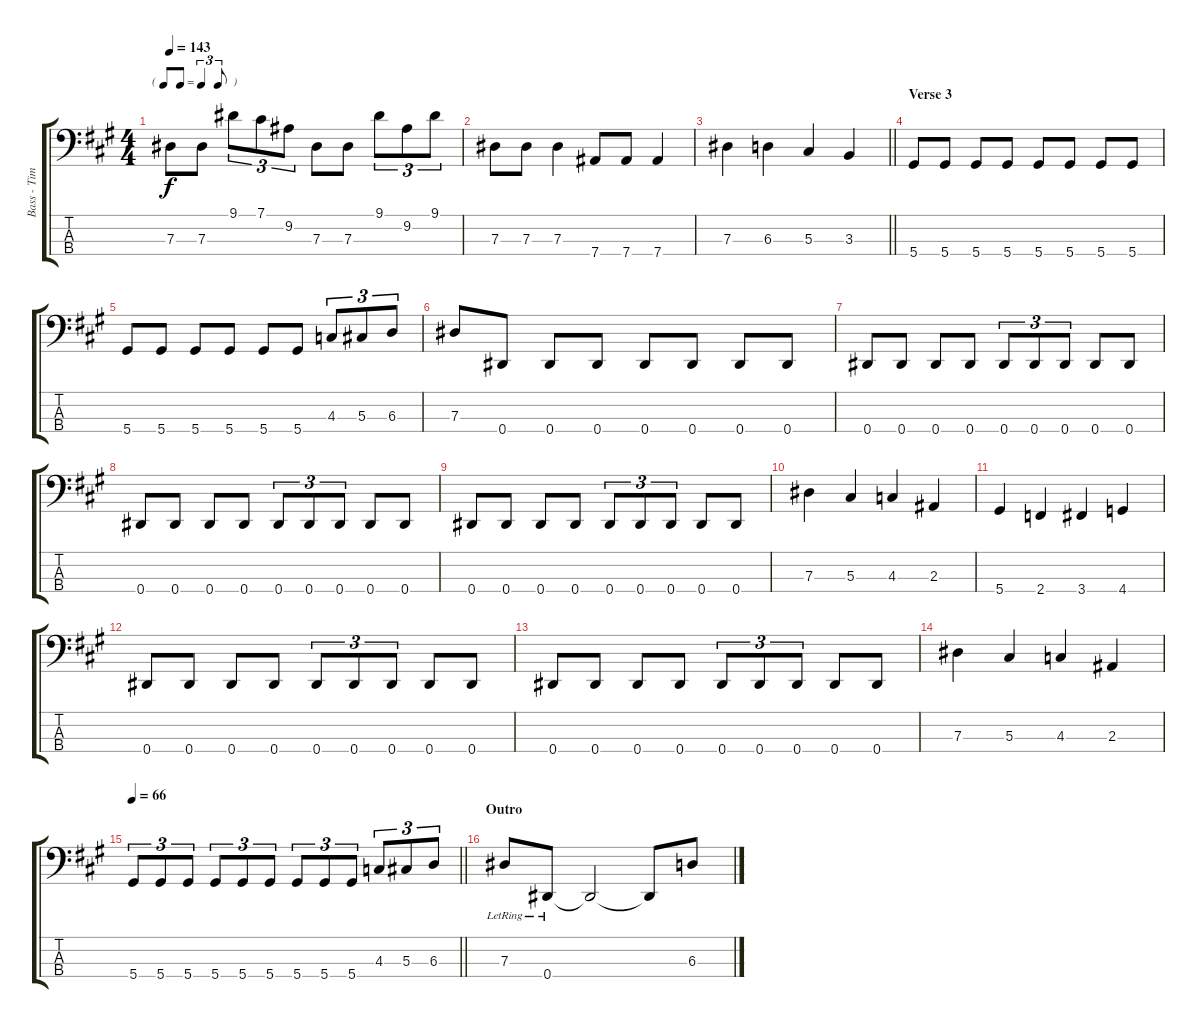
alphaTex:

\track ("Bass - Tim Gaines" "Bass - Tim") {instrument electricbassfinger}
\staff {score tabs}
\tuning (Gb2 Db2 Ab1 Eb1) {hide}
\ts (4 4)
\tf triplet8th
\tempo 143
\clef f4
\ks a
7.3.8{dy f} 7.3.8 9.1.8{tu (3 2)} 7.1.8{tu (3 2)} 9.2.8{tu (3 2)} 7.3.8 7.3.8 9.1.8{tu (3 2)} 9.2.8{tu (3 2)} 9.1.8{tu (3 2)} |
7.3.8 7.3.8 7.3.4 7.4.8 7.4.8 7.4.4 |
\barLineRight lightlight
7.3.4 6.3.4 5.3.4 3.3.4 |
\section ("" "Verse 3")
5.4.8 5.4.8 5.4.8 5.4.8 5.4.8 5.4.8 5.4.8 5.4.8 |
5.4.8 5.4.8 5.4.8 5.4.8 5.4.8 5.4.8 4.3.8{tu (3 2)} 5.3.8{tu (3 2)} 6.3.8{tu (3 2)} |
7.3.8 0.4.8 0.4.8 0.4.8 0.4.8 0.4.8 0.4.8 0.4.8 |
0.4.8 0.4.8 0.4.8 0.4.8 0.4.8{tu (3 2)} 0.4.8{tu (3 2)} 0.4.8{tu (3 2)} 0.4.8 0.4.8 |
0.4.8 0.4.8 0.4.8 0.4.8 0.4.8{tu (3 2)} 0.4.8{tu (3 2)} 0.4.8{tu (3 2)} 0.4.8 0.4.8 |
0.4.8 0.4.8 0.4.8 0.4.8 0.4.8{tu (3 2)} 0.4.8{tu (3 2)} 0.4.8{tu (3 2)} 0.4.8 0.4.8 |
7.3.4 5.3.4 4.3.4 2.3.4 |
5.4.4 2.4.4 3.4.4 4.4.4 |
0.4.8 0.4.8 0.4.8 0.4.8 0.4.8{tu (3 2)} 0.4.8{tu (3 2)} 0.4.8{tu (3 2)} 0.4.8 0.4.8 |
0.4.8 0.4.8 0.4.8 0.4.8 0.4.8{tu (3 2)} 0.4.8{tu (3 2)} 0.4.8{tu (3 2)} 0.4.8 0.4.8 |
7.3.4 5.3.4 4.3.4 2.3.4 |
\tempo 66
\barLineRight lightlight
5.4.8{tu (3 2)} 5.4.8{tu (3 2)} 5.4.8{tu (3 2)} 5.4.8{tu (3 2)} 5.4.8{tu (3 2)} 5.4.8{tu (3 2)} 5.4.8{tu (3 2)} 5.4.8{tu (3 2)} 5.4.8{tu (3 2)} 4.3.8{tu (3 2)} 5.3.8{tu (3 2)} 6.3.8{tu (3 2)} |
\section ("" "Outro")
7.3{lr}.8 0.4{lr}.8 0.4{t}.2 0.4{t}.8 6.3.8
